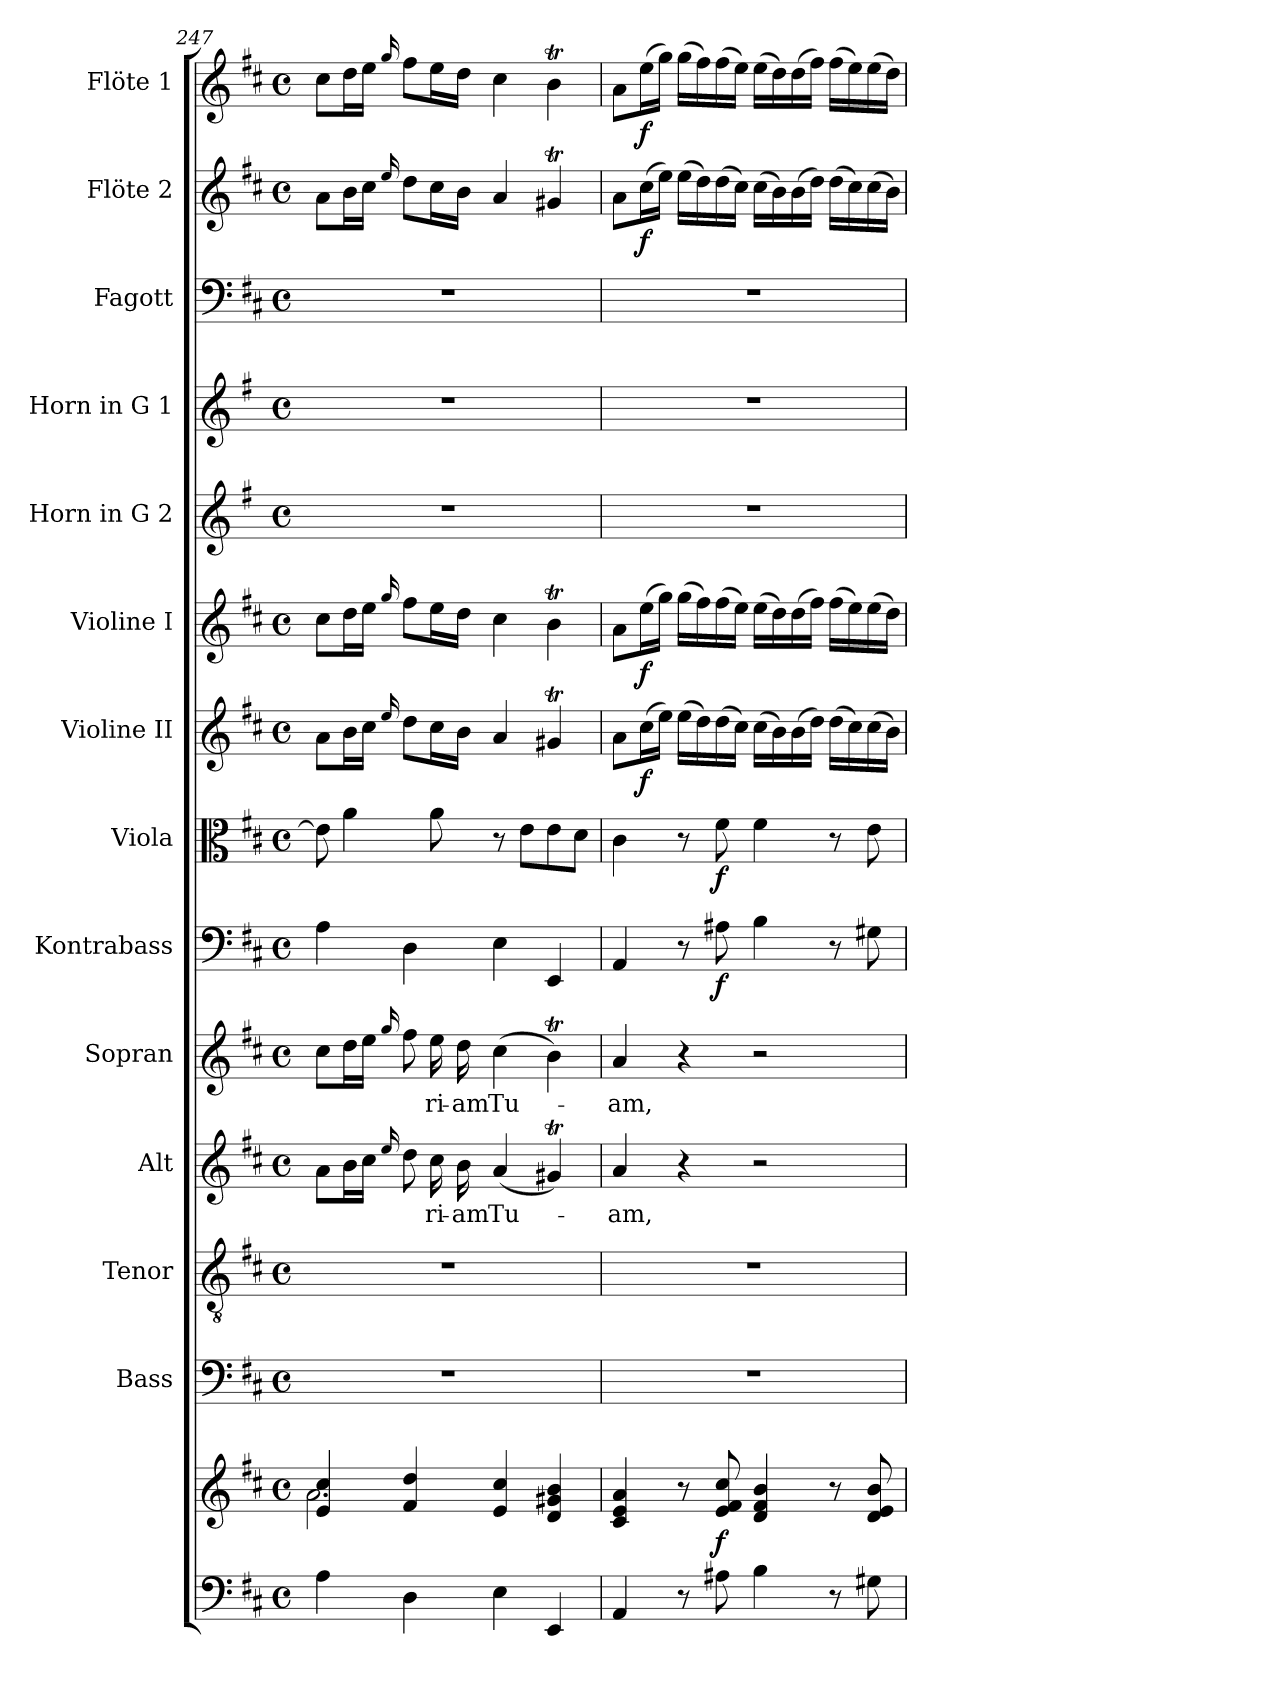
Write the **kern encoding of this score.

**kern	**kern	**dynam	**kern	**kern	**kern	**text	**kern	**text	**kern	**dynam	**kern	**dynam	**kern	**dynam	**kern	**dynam	**kern	**kern	**kern	**kern	**dynam	**kern	**dynam
*part14	*part14	*part14	*part13	*part12	*part11	*part11	*part10	*part10	*part9	*part9	*part8	*part8	*part7	*part7	*part6	*part6	*part5	*part4	*part3	*part2	*part2	*part1	*part1
*staff15	*staff14	*staff14/15	*staff13	*staff12	*staff11	*staff11	*staff10	*staff10	*staff9	*staff9	*staff8	*staff8	*staff7	*staff7	*staff6	*staff6	*staff5	*staff4	*staff3	*staff2	*staff2	*staff1	*staff1
*	*	*	*I"Bass	*I"Tenor	*I"Alt	*	*I"Sopran	*	*I"Kontrabass	*	*I"Viola	*	*I"Violine II	*	*I"Violine I	*	*I"Horn in G 2	*I"Horn in G 1	*I"Fagott	*I"Flöte 2	*	*I"Flöte 1	*
*	*	*	*I'B.	*I'T.	*I'A.	*	*I'S.	*	*I'Kb.	*	*I'Vla.	*	*I'Vl. II	*	*I'Vl. I	*	*	*	*I'Fg.	*I'Fl. 2	*	*I'Fl. 1	*
*clefF4	*clefG2	*	*clefF4	*clefGv2	*clefG2	*	*clefG2	*	*clefF4	*	*clefC3	*	*clefG2	*	*clefG2	*	*clefG2	*clefG2	*clefF4	*clefG2	*	*clefG2	*
*	*	*	*	*	*	*	*	*	*ITrd7c12	*	*	*	*	*	*	*	*ITrd3c5	*ITrd3c5	*	*	*	*	*
*k[f#c#]	*k[f#c#]	*	*k[f#c#]	*k[f#c#]	*k[f#c#]	*	*k[f#c#]	*	*k[f#c#]	*	*k[f#c#]	*	*k[f#c#]	*	*k[f#c#]	*	*k[f#c#]	*k[f#c#]	*k[f#c#]	*k[f#c#]	*	*k[f#c#]	*
*D:	*D:	*	*D:	*D:	*D:	*	*D:	*	*D:	*	*D:	*	*D:	*	*D:	*	*D:	*D:	*D:	*D:	*	*D:	*
*M4/4	*M4/4	*	*M4/4	*M4/4	*M4/4	*	*M4/4	*	*M4/4	*	*M4/4	*	*M4/4	*	*M4/4	*	*M4/4	*M4/4	*M4/4	*M4/4	*	*M4/4	*
*met(c)	*met(c)	*	*met(c)	*met(c)	*met(c)	*	*met(c)	*	*met(c)	*	*met(c)	*	*met(c)	*	*met(c)	*	*met(c)	*met(c)	*met(c)	*met(c)	*	*met(c)	*
=247	=247	=247	=247	=247	=247	=247	=247	=247	=247	=247	=247	=247	=247	=247	=247	=247	=247	=247	=247	=247	=247	=247	=247
*	*^	*	*	*	*	*	*	*	*	*	*	*	*	*	*	*	*	*	*	*	*	*	*
4A\	4e/ 4cc#/	2.a\	.	1r	1r	8a\L	.	8cc#\L	.	4AA\	.	8e\]	.	8a\L	.	8cc#\L	.	1r	1r	1r	8a\L	.	8cc#\L	.
.	.	.	.	.	.	16b\L	.	16dd\L	.	.	.	4a\	.	16b\L	.	16dd\L	.	.	.	.	16b\L	.	16dd\L	.
.	.	.	.	.	.	16cc#\JJ	.	16ee\JJ	.	.	.	.	.	16cc#\JJ	.	16ee\JJ	.	.	.	.	16cc#\JJ	.	16ee\JJ	.
.	.	.	.	.	.	16qqee/	.	16qqgg/	.	.	.	.	.	16qqee/	.	16qqgg/	.	.	.	.	16qqee/	.	16qqgg/	.
4D\	4f#/ 4dd/	.	.	.	.	8dd\	.	8ff#\	.	4DD\	.	.	.	8dd\L	.	8ff#\L	.	.	.	.	8dd\L	.	8ff#\L	.
!	!	!	!	!	!	!	!LO:LY:b	!	!LO:LY:b	!	!	!	!	!	!	!	!	!	!	!	!	!	!	!
.	.	.	.	.	.	16cc#\	-ri-	16ee\	-ri-	.	.	8a\	.	16cc#\L	.	16ee\L	.	.	.	.	16cc#\L	.	16ee\L	.
!	!	!	!	!	!	!	!LO:LY:b	!	!LO:LY:b	!	!	!	!	!	!	!	!	!	!	!	!	!	!	!
.	.	.	.	.	.	16b\	-am	16dd\	-am	.	.	.	.	16b\JJ	.	16dd\JJ	.	.	.	.	16b\JJ	.	16dd\JJ	.
!	!	!	!	!	!	!	!LO:LY:b	!	!LO:LY:b	!	!	!	!	!	!	!	!	!	!	!	!	!	!	!
4E\	4e/ 4cc#/	.	.	.	.	(<4a/	Tu-	(>4cc#\	Tu-	4EE\	.	8r	.	4a/	.	4cc#\	.	.	.	.	4a/	.	4cc#\	.
.	.	.	.	.	.	.	.	.	.	.	.	8e\L	.	.	.	.	.	.	.	.	.	.	.	.
4EE/	4d/ 4g#X/ 4b/	4ryy	.	.	.	4g#Xt/)	.	4bT\)	.	4EEE/	.	8e\	.	4g#Xt/	.	4bT\	.	.	.	.	4g#Xt/	.	4bT\	.
.	.	.	.	.	.	.	.	.	.	.	.	8d\J	.	.	.	.	.	.	.	.	.	.	.	.
*	*v	*v	*	*	*	*	*	*	*	*	*	*	*	*	*	*	*	*	*	*	*	*	*	*
=248	=248	=248	=248	=248	=248	=248	=248	=248	=248	=248	=248	=248	=248	=248	=248	=248	=248	=248	=248	=248	=248	=248	=248
!	!	!	!	!	!	!LO:LY:b	!	!LO:LY:b	!	!	!	!	!	!	!	!	!	!	!	!	!	!	!
4AA/	4c#/ 4e/ 4a/	.	1r	1r	4a/	-am,	4a/	-am,	4AAA/	.	4c#\	.	8a\L	.	8a\L	.	1r	1r	1r	8a\L	.	8a\L	.
!	!	!	!	!	!	!	!	!	!	!	!	!	!	!LO:DY:b	!	!LO:DY:b	!	!	!	!	!LO:DY:b	!	!LO:DY:b
.	.	.	.	.	.	.	.	.	.	.	.	.	(>16cc#\L	f	(>16ee\L	f	.	.	.	(>16cc#\L	f	(>16ee\L	f
.	.	.	.	.	.	.	.	.	.	.	.	.	16ee\JJ)	.	16gg\JJ)	.	.	.	.	16ee\JJ)	.	16gg\JJ)	.
8r	8r	.	.	.	4r	.	4r	.	8r	.	8r	.	(>16ee\LL	.	(>16gg\LL	.	.	.	.	(>16ee\LL	.	(>16gg\LL	.
.	.	.	.	.	.	.	.	.	.	.	.	.	16dd\)	.	16ff#\)	.	.	.	.	16dd\)	.	16ff#\)	.
!	!	!LO:DY:a=2	!	!	!	!	!	!	!	!LO:DY:b	!	!LO:DY:b	!	!	!	!	!	!	!	!	!	!	!
8A#X\	8e/ 8f#/ 8cc#/	f	.	.	.	.	.	.	8AA#X\	f	8f#\	f	(>16dd\	.	(>16ff#\	.	.	.	.	(>16dd\	.	(>16ff#\	.
.	.	.	.	.	.	.	.	.	.	.	.	.	16cc#\JJ)	.	16ee\JJ)	.	.	.	.	16cc#\JJ)	.	16ee\JJ)	.
4B\	4d/ 4f#/ 4b/	.	.	.	2r	.	2r	.	4BB\	.	4f#\	.	(>16cc#\LL	.	(>16ee\LL	.	.	.	.	(>16cc#\LL	.	(>16ee\LL	.
.	.	.	.	.	.	.	.	.	.	.	.	.	16b\)	.	16dd\)	.	.	.	.	16b\)	.	16dd\)	.
.	.	.	.	.	.	.	.	.	.	.	.	.	(>16b\	.	(>16dd\	.	.	.	.	(>16b\	.	(>16dd\	.
.	.	.	.	.	.	.	.	.	.	.	.	.	16dd\JJ)	.	16ff#\JJ)	.	.	.	.	16dd\JJ)	.	16ff#\JJ)	.
8r	8r	.	.	.	.	.	.	.	8r	.	8r	.	(>16dd\LL	.	(>16ff#\LL	.	.	.	.	(>16dd\LL	.	(>16ff#\LL	.
.	.	.	.	.	.	.	.	.	.	.	.	.	16cc#\)	.	16ee\)	.	.	.	.	16cc#\)	.	16ee\)	.
8G#X\	8d/ 8e/ 8b/	.	.	.	.	.	.	.	8GG#X\	.	8e\	.	(>16cc#\	.	(>16ee\	.	.	.	.	(>16cc#\	.	(>16ee\	.
.	.	.	.	.	.	.	.	.	.	.	.	.	16b\JJ)	.	16dd\JJ)	.	.	.	.	16b\JJ)	.	16dd\JJ)	.
=	=	=	=	=	=	=	=	=	=	=	=	=	=	=	=	=	=	=	=	=	=	=	=
*-	*-	*-	*-	*-	*-	*-	*-	*-	*-	*-	*-	*-	*-	*-	*-	*-	*-	*-	*-	*-	*-	*-	*-
